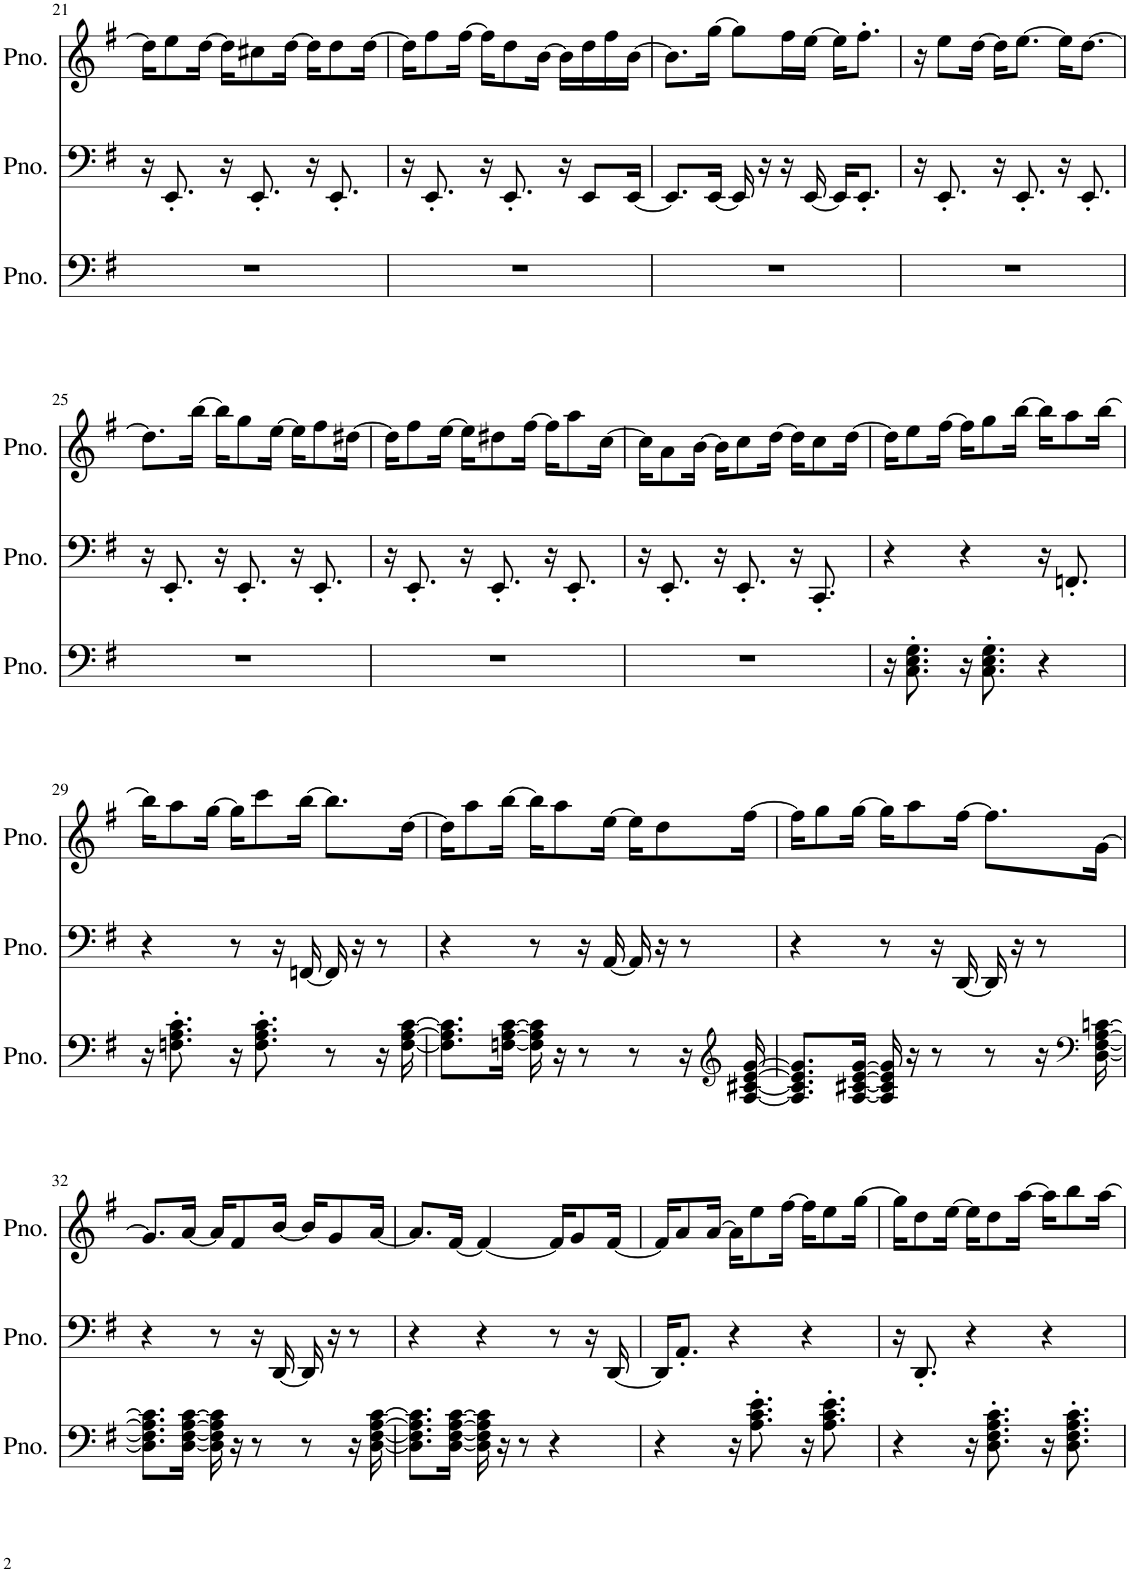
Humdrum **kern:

**kern	**kern	**kern
*part3	*part2	*part1
*staff3	*staff2	*staff1
*I"Piano	*I"Piano	*I"Piano
*I'Pno.	*I'Pno.	*I'Pno.
!!LO:PB:g=z
*clefF4	*clefF4	*clefG2
*k[f#]	*k[f#]	*k[f#]
*M3/4	*M3/4	*M3/4
=21	=21	=21
2.r	16r	16dd\KL]
.	8.EE'/	8ee\
.	.	[16dd\Jk
.	16r	16dd\KL]
.	8.EE'/	8cc#X\
.	.	[16dd\Jk
.	16r	16dd\KL]
.	8.EE'/	8dd\
.	.	[16dd\Jk
=22	=22	=22
2.r	16r	16dd\KL]
.	8.EE'/	8ff#\
.	.	[16ff#\Jk
.	16r	16ff#\KL]
.	8.EE'/	8dd\
.	.	[16b\Jk
.	16r	16b\LL]
.	8EE/L	16dd\
.	.	16ff#\
.	[16EE/Jk	[16b\JJ
=23	=23	=23
2.r	8.EE/L]	8.b\L]
.	[16EE/Jk	[16gg\Jk
.	16EE/]	8gg\L]
.	16r	.
.	16r	16ff#\L
.	[16EE/	[16ee\JJ
.	16EE/KL]	16ee\KL]
.	8.EE'/J	8.ff#'\J
=24	=24	=24
2.r	16r	16r
.	8.EE'/	8ee\L
.	.	[16dd\Jk
.	16r	16dd\KL]
.	8.EE'/	[8.ee\J
.	16r	16ee\KL]
.	8.EE'/	[8.dd\J
!!LO:LB:g=z
=25	=25	=25
2.r	16r	8.dd\L]
.	8.EE'/	.
.	.	[16bb\Jk
.	16r	16bb\KL]
.	8.EE'/	8gg\
.	.	[16ee\Jk
.	16r	16ee\KL]
.	8.EE'/	8ff#\
.	.	[16dd#X\Jk
=26	=26	=26
2.r	16r	16dd#\KL]
.	8.EE'/	8ff#\
.	.	[16ee\Jk
.	16r	16ee\KL]
.	8.EE'/	8dd#X\
.	.	[16ff#\Jk
.	16r	16ff#\KL]
.	8.EE'/	8aa\
.	.	[16cc\Jk
=27	=27	=27
2.r	16r	16cc\KL]
.	8.EE'/	8a\
.	.	[16b\Jk
.	16r	16b\KL]
.	8.EE'/	8cc\
.	.	[16dd\Jk
.	16r	16dd\KL]
.	8.CC'/	8cc\
.	.	[16dd\Jk
=28	=28	=28
16r	4r	16dd\KL]
8.C\' 8.E\' 8.G\'	.	8ee\
.	.	[16ff#\Jk
16r	4r	16ff#\KL]
8.C\' 8.E\' 8.G\'	.	8gg\
.	.	[16bb\Jk
4r	16r	16bb\KL]
.	8.FFn'/	8aa\
.	.	[16bb\Jk
!!LO:LB:g=z
=29	=29	=29
16r	4r	16bb\KL]
8.Fn\' 8.A\' 8.c\'	.	8aa\
.	.	[16gg\Jk
16r	8r	16gg\KL]
8.F\' 8.A\' 8.c\'	.	8ccc\
.	16r	.
.	[16FFn/	[16bb\Jk
8r	16FF/]	8.bb\L]
.	16r	.
16r	8r	.
[16F\ [16A\ [16c\	.	[16dd\Jk
=30	=30	=30
8.F\] 8.A\] 8.c\]L	4r	16dd\KL]
.	.	8aa\
[16Fn\ [16A\ [16c\Jk	.	[16bb\Jk
16F\] 16A\] 16c\]	8r	16bb\KL]
16r	.	8aa\
8r	16r	.
.	[16AA/	[16ee\Jk
8r	16AA/]	16ee\KL]
.	16r	8dd\
16r	8r	.
*clefG2	*	*
[16A/ [16c#X/ [16e/ [16g/	.	[16ff#\Jk
=31	=31	=31
8.A/] 8.c#/] 8.e/] 8.g/]L	4r	16ff#\KL]
.	.	8gg\
[16A/ [16c#X/ [16e/ [16g/Jk	.	[16gg\Jk
16A/] 16c#/] 16e/] 16g/]	8r	16gg\KL]
16r	.	8aa\
8r	16r	.
.	[16DD/	[16ff#\Jk
8r	16DD/]	8.ff#\L]
.	16r	.
16r	8r	.
*clefF4	*	*
[16D\ [16F#\ [16A\ [16cn\	.	[16g\Jk
!!LO:LB:g=z
=32	=32	=32
8.D\] 8.F#\] 8.A\] 8.c\]L	4r	8.g/L]
[16D\ [16F#\ [16A\ [16c\Jk	.	[16a/Jk
16D\] 16F#\] 16A\] 16c\]	8r	16a/KL]
16r	.	8f#/
8r	16r	.
.	[16DD/	[16b/Jk
8r	16DD/]	16b/KL]
.	16r	8g/
16r	8r	.
[16D\ [16F#\ [16A\ [16c\	.	[16a/Jk
=33	=33	=33
8.D\] 8.F#\] 8.A\] 8.c\]L	4r	8.a/L]
[16D\ [16F#\ [16A\ [16c\Jk	.	[16f#/Jk
16D\] 16F#\] 16A\] 16c\]	4r	4f#/_
16r	.	.
8r	.	.
4r	8r	16f#/KL]
.	.	8g/
.	16r	.
.	[16DD/	[16f#/Jk
=34	=34	=34
4r	16DD/KL]	16f#/KL]
.	8.AA'/J	8a/
.	.	[16a/Jk
16r	4r	16a\KL]
8.A\' 8.c\' 8.e\'	.	8ee\
.	.	[16ff#\Jk
16r	4r	16ff#\KL]
8.A\' 8.c\' 8.e\'	.	8ee\
.	.	[16gg\Jk
=35	=35	=35
4r	16r	16gg\KL]
.	8.DD'/	8dd\
.	.	[16ee\Jk
16r	4r	16ee\KL]
8.D\' 8.F#\' 8.A\' 8.c\'	.	8dd\
.	.	[16aa\Jk
16r	4r	16aa\KL]
8.D\' 8.F#\' 8.A\' 8.c\'	.	8bb\
.	.	[16aa\Jk
=	=	=
*-	*-	*-
